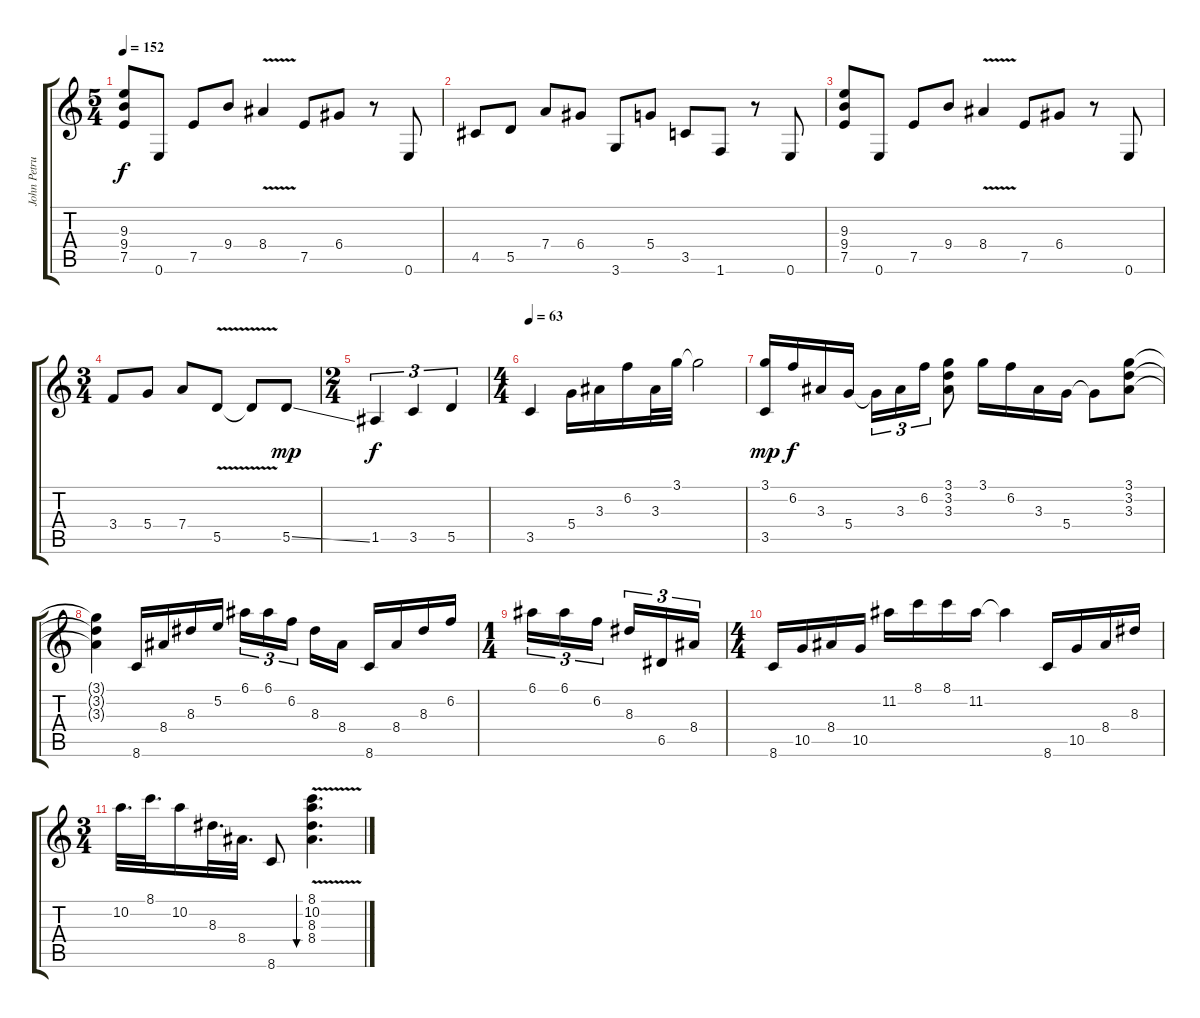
\track ("John Petrucci (Guitar)" "John Petru") {instrument distortionguitar}
\staff {score tabs}
\tuning (E4 B3 G3 D3 A2 E2) {hide}
\ts (5 4)
\tempo 152
\clef g2
\ks c
(9.3 9.4 7.5).8{dy f} 0.6.8 7.5.8 9.4.8 8.4{v}.4 7.5.8 6.4.8 r.8 0.6.8 |
4.5.8 5.5.8 7.4.8 6.4.8 3.6.8 5.4.8 3.5.8 1.6.8 r.8 0.6.8 |
(9.3 9.4 7.5).8 0.6.8 7.5.8 9.4.8 8.4{v}.4 7.5.8 6.4.8 r.8 0.6.8 |
\ts (3 4)
3.4.8 5.4.8 7.4.8 5.5{v}.8 5.5{t}.8 5.5{ss}.8{dy mp} |
\ts (2 4)
1.5.4{tu (3 2) dy f} 3.5.4{tu (3 2)} 5.5.4{tu (3 2)} |
\ts (4 4)
\tempo 63
3.5.4 5.4.16{instrument acousticguitarsteel} 3.3.16 6.2.16 3.3.32 3.1.32 3.1{t}.2 |
(3.1 3.5).16{dy mp} 6.2.16{dy f} 3.3.16 5.4.16 5.4{t}.16{tu (3 2)} 3.3.16{tu (3 2)} 6.2.16{tu (3 2)} (3.1 3.2 3.3).8 3.1.16 6.2.16 3.3.16 5.4.16 5.4{t}.8 (3.1 3.2 3.3).8 |
(3.1{t} 3.2{t} 3.3{t}).4 8.6.16 8.4.16 8.3.16 5.2.16 6.1.16{tu (3 2)} 6.1.16{tu (3 2)} 6.2.16{tu (3 2) beam splitsecondary} 8.3.16 8.4.16 8.6.16 8.4.16 8.3.16 6.2.16 |
\ts (1 4)
6.1.16{tu (3 2)} 6.1.16{tu (3 2)} 6.2.16{tu (3 2) beam splitsecondary} 8.3.16{tu (3 2)} 6.5.16{tu (3 2)} 8.4.16{tu (3 2)} |
\ts (4 4)
8.6.16 10.5.16 8.4.16 10.5.16 11.2.16 8.1.16 8.1.16 11.2.16 11.2{t}.4 8.6.16 10.5.16 8.4.16 8.3.16 |
\ts (3 4)
10.2.32{d} 8.1.32{d} 10.2.16 8.3.32{d} 8.4.32{d} 8.6.8 (8.1{v} 10.2{v} 8.3{v} 8.4{v}).4{d bu 240}
